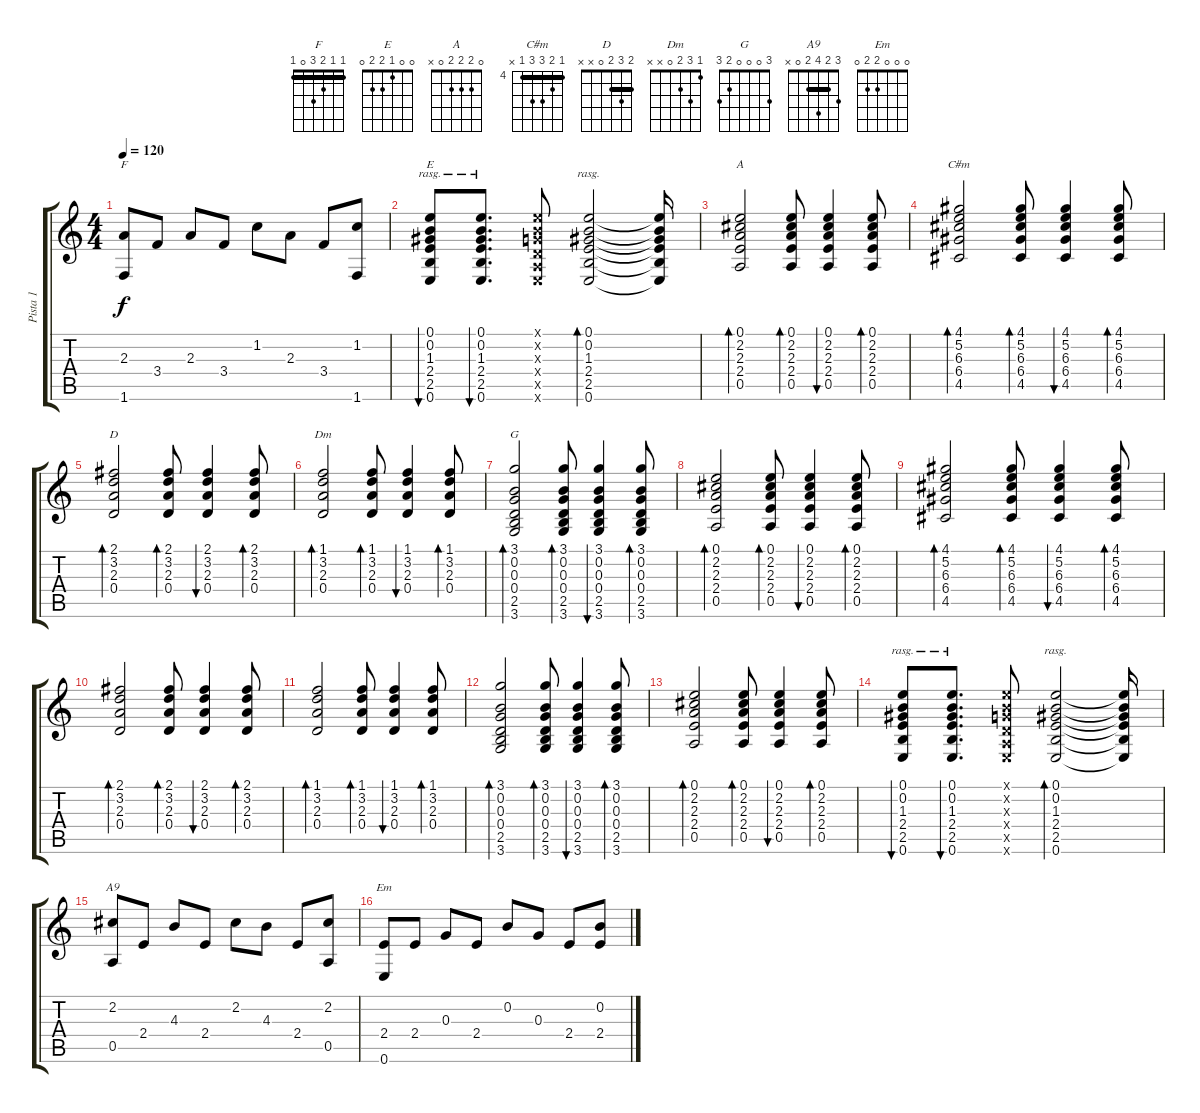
\track ("Pista 1" "Pista 1") {instrument acousticguitarnylon}
\staff {score tabs}
\tuning (E4 B3 G3 D3 A2 E2) {hide}
\chord ("F" 1 1 2 3 0 1) {barre 1}
\chord ("E" 0 0 1 2 2 0)
\chord ("A" 0 2 2 2 0 x)
\chord ("C#m" 4 5 6 6 4 x) {firstfret 4 barre 4}
\chord ("D" 2 3 2 0 x x) {barre 2}
\chord ("Dm" 1 3 2 0 x x)
\chord ("G" 3 0 0 0 2 3)
\chord ("A9" 3 2 4 2 0 x) {barre 2}
\chord ("Em" 0 0 0 2 2 0)
\ts (4 4)
\tempo 120
\clef g2
\ks c
(2.3 1.6).8{ch "F" dy f} 3.4.8 2.3.8 3.4.8 1.2.8 2.3.8 3.4.8 (1.2 1.6).8 |
(0.1 0.2 1.3 2.4 2.5 0.6).8{bu 120 ch "E" rasg ii} (0.1 0.2 1.3 2.4 2.5 0.6).8{d bu 120 rasg ii} (0.1{x} 0.2{x} 0.3{x} 0.4{x} 0.5{x} 0.6{x}).8 (0.1 0.2 1.3 2.4 2.5 0.6).2{bd 120 rasg ii} (0.1{t} 0.2{t} 1.3{t} 2.4{t} 2.5{t} 0.6{t}).16 |
(0.1 2.2 2.3 2.4 0.5).2{bd 60 ch "A"} (0.1 2.2 2.3 2.4 0.5).8{bd 60} (0.1 2.2 2.3 2.4 0.5).4{bu 60} (0.1 2.2 2.3 2.4 0.5).8{bd 60} |
(4.1 5.2 6.3 6.4 4.5).2{bd 60 ch "C#m"} (4.1 5.2 6.3 6.4 4.5).8{bd 60} (4.1 5.2 6.3 6.4 4.5).4{bu 60} (4.1 5.2 6.3 6.4 4.5).8{bd 60} |
(2.1 3.2 2.3 0.4).2{bd 60 ch "D"} (2.1 3.2 2.3 0.4).8{bd 60} (2.1 3.2 2.3 0.4).4{bu 60} (2.1 3.2 2.3 0.4).8{bd 60} |
(1.1 3.2 2.3 0.4).2{bd 60 ch "Dm"} (1.1 3.2 2.3 0.4).8{bd 60} (1.1 3.2 2.3 0.4).4{bu 60} (1.1 3.2 2.3 0.4).8{bd 60} |
(3.1 0.2 0.3 0.4 2.5 3.6).2{bd 60 ch "G"} (3.1 0.2 0.3 0.4 2.5 3.6).8{bd 60} (3.1 0.2 0.3 0.4 2.5 3.6).4{bu 60} (3.1 0.2 0.3 0.4 2.5 3.6).8{bd 60} |
(0.1 2.2 2.3 2.4 0.5).2{bd 60} (0.1 2.2 2.3 2.4 0.5).8{bd 60} (0.1 2.2 2.3 2.4 0.5).4{bu 60} (0.1 2.2 2.3 2.4 0.5).8{bd 60} |
(4.1 5.2 6.3 6.4 4.5).2{bd 60} (4.1 5.2 6.3 6.4 4.5).8{bd 60} (4.1 5.2 6.3 6.4 4.5).4{bu 60} (4.1 5.2 6.3 6.4 4.5).8{bd 60} |
(2.1 3.2 2.3 0.4).2{bd 60} (2.1 3.2 2.3 0.4).8{bd 60} (2.1 3.2 2.3 0.4).4{bu 60} (2.1 3.2 2.3 0.4).8{bd 60} |
(1.1 3.2 2.3 0.4).2{bd 60} (1.1 3.2 2.3 0.4).8{bd 60} (1.1 3.2 2.3 0.4).4{bu 60} (1.1 3.2 2.3 0.4).8{bd 60} |
(3.1 0.2 0.3 0.4 2.5 3.6).2{bd 60} (3.1 0.2 0.3 0.4 2.5 3.6).8{bd 60} (3.1 0.2 0.3 0.4 2.5 3.6).4{bu 60} (3.1 0.2 0.3 0.4 2.5 3.6).8{bd 60} |
(0.1 2.2 2.3 2.4 0.5).2{bd 60} (0.1 2.2 2.3 2.4 0.5).8{bd 60} (0.1 2.2 2.3 2.4 0.5).4{bu 60} (0.1 2.2 2.3 2.4 0.5).8{bd 60} |
(0.1 0.2 1.3 2.4 2.5 0.6).8{bu 120 rasg ii} (0.1 0.2 1.3 2.4 2.5 0.6).8{d bu 120 rasg ii} (0.1{x} 0.2{x} 0.3{x} 0.4{x} 0.5{x} 0.6{x}).8 (0.1 0.2 1.3 2.4 2.5 0.6).2{bd 120 rasg ii} (0.1{t} 0.2{t} 1.3{t} 2.4{t} 2.5{t} 0.6{t}).16 |
(2.2 0.5).8{ch "A9"} 2.4.8 4.3.8 2.4.8 2.2.8 4.3.8 2.4.8 (2.2 0.5).8 |
(2.4 0.6).8{ch "Em"} 2.4.8 0.3.8 2.4.8 0.2.8 0.3.8 2.4.8 (0.2 2.4).8
